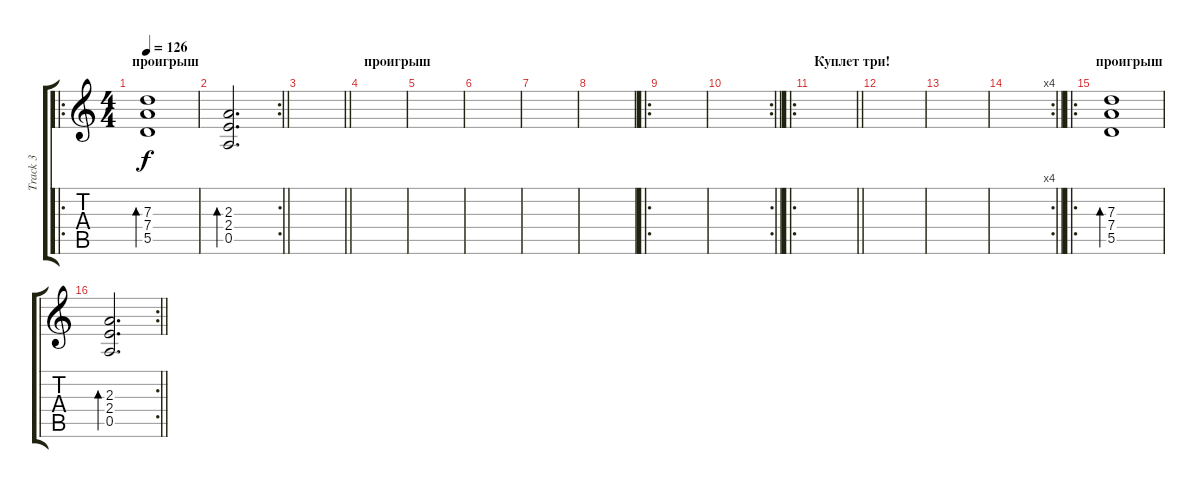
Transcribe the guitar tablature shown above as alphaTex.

\track ("Track 3" "Track 3") {instrument electricguitarmuted}
\staff {score tabs}
\tuning (E4 B3 G3 D3 A2 E2) {hide}
\ro
\ts (4 4)
\section ("" "проигрыш")
\tempo 126
\clef g2
\ks c
(7.3 7.4 5.5).1{bd 60 dy f} |
\rc 2
\barLineRight lightlight
(2.3 2.4 0.5).2{d bd 60} |
\barLineRight lightlight
|
\section ("" "проигрыш")
|
|
|
|
|
\ro
|
\rc 2
\barLineRight lightlight
|
\ro
\section ("" "Куплет три!")
\barLineRight lightlight
|
\section ("" "")
|
|
\rc 4
\barLineRight lightlight
|
\ro
\section ("" "проигрыш")
(7.3 7.4 5.5).1{bd 60} |
\rc 2
\barLineRight lightlight
(2.3 2.4 0.5).2{d bd 60}
